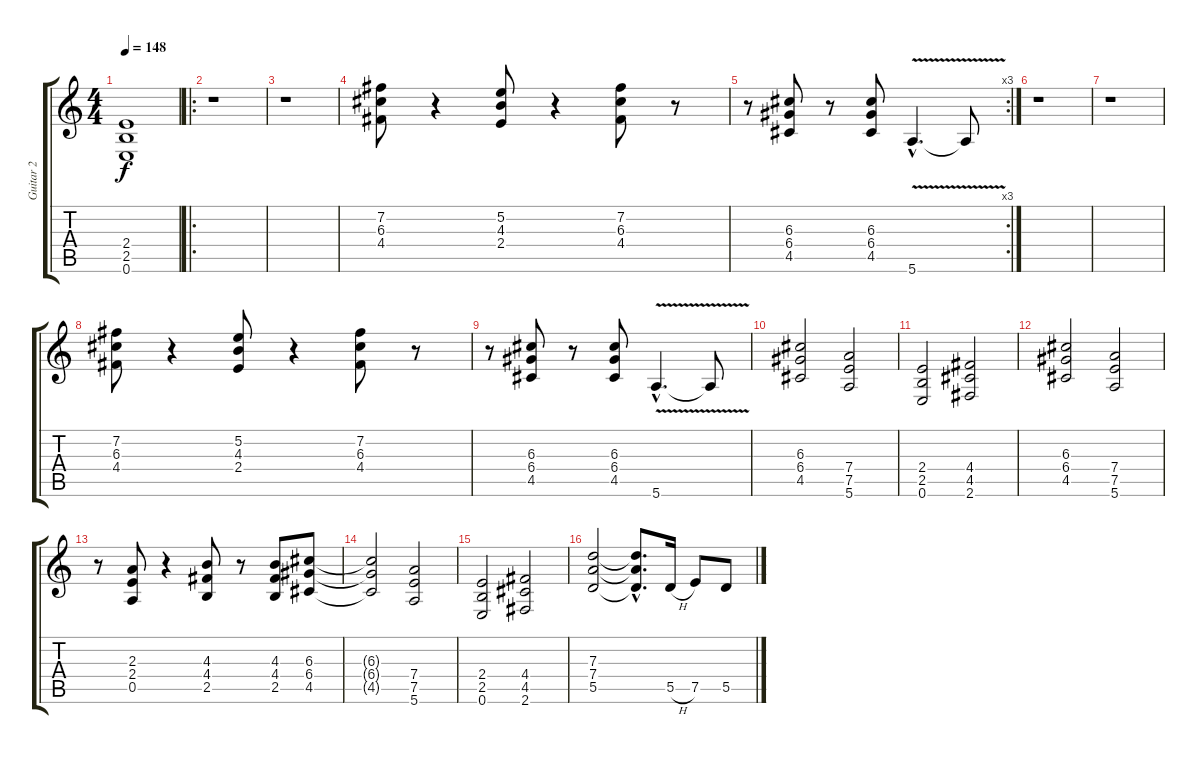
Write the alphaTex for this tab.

\track ("Guitar 2" "Guitar 2") {instrument distortionguitar}
\staff {score tabs}
\tuning (E4 B3 G3 D3 A2 E2) {hide}
\ts (4 4)
\tempo 148
\clef g2
\ks c
(2.4{t} 2.5{t} 0.6{t}).1{dy f} |
\ro
r.1 |
r.1 |
(7.2 6.3 4.4).8 r.4 (5.2 4.3 2.4).8 r.4 (7.2 6.3 4.4).8 r.8 |
\rc 3
r.8 (6.3 6.4 4.5).8 r.8 (6.3 6.4 4.5).8 5.6{v hac}.4{d} 5.6{t}.8 |
r.1 |
r.1 |
(7.2 6.3 4.4).8 r.4 (5.2 4.3 2.4).8 r.4 (7.2 6.3 4.4).8 r.8 |
r.8 (6.3 6.4 4.5).8 r.8 (6.3 6.4 4.5).8 5.6{v hac}.4{d} 5.6{t}.8 |
(6.3 6.4 4.5).2 (7.4 7.5 5.6).2 |
(2.4 2.5 0.6).2 (4.4 4.5 2.6).2 |
(6.3 6.4 4.5).2 (7.4 7.5 5.6).2 |
r.8 (2.3 2.4 0.5).8 r.4 (4.3 4.4 2.5).8 r.8 (4.3 4.4 2.5).8 (6.3 6.4 4.5).8 |
(6.3{t} 6.4{t} 4.5{t}).2 (7.4 7.5 5.6).2 |
(2.4 2.5 0.6).2 (4.4 4.5 2.6).2 |
(7.3 7.4 5.5).2 (7.3{hac t} 7.4{hac t} 5.5{hac t}).8{d} 5.5{h}.16 7.5.8 5.5.8
